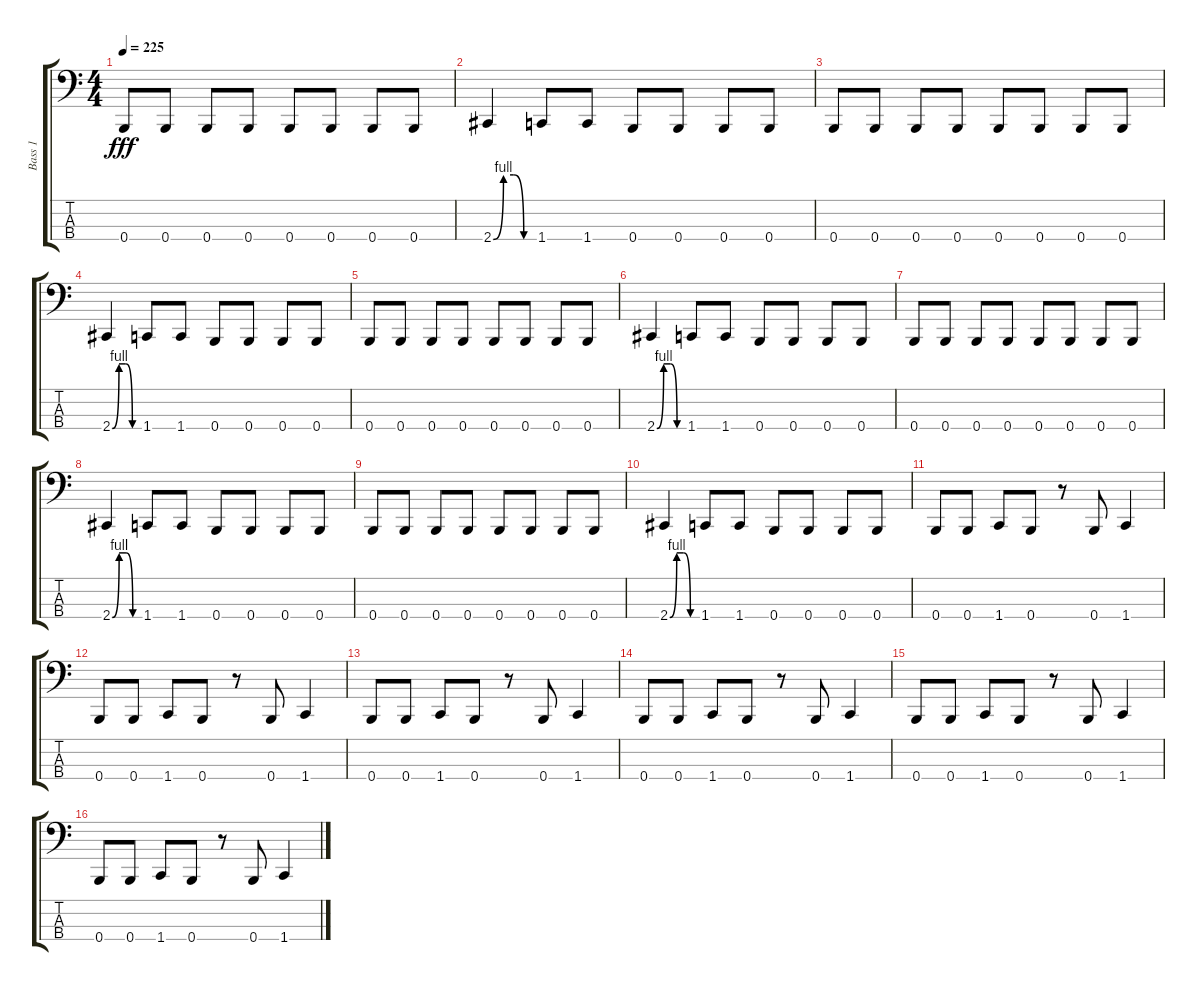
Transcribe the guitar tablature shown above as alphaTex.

\track ("Bass 1" "Bass 1") {instrument electricbasspick}
\staff {score tabs}
\tuning (E2 B1 Gb1 B0) {hide}
\ts (4 4)
\tempo 225
\clef f4
\ks c
0.4.8{dy fff} 0.4.8 0.4.8 0.4.8 0.4.8 0.4.8 0.4.8 0.4.8 |
2.4{be (custom 0 0 15 4 30 4 45 0 60 0)}.4 1.4.8 1.4.8 0.4.8 0.4.8 0.4.8 0.4.8 |
0.4.8 0.4.8 0.4.8 0.4.8 0.4.8 0.4.8 0.4.8 0.4.8 |
2.4{be (custom 0 0 15 4 30 4 45 0 60 0)}.4 1.4.8 1.4.8 0.4.8 0.4.8 0.4.8 0.4.8 |
0.4.8 0.4.8 0.4.8 0.4.8 0.4.8 0.4.8 0.4.8 0.4.8 |
2.4{be (custom 0 0 15 4 30 4 45 0 60 0)}.4 1.4.8 1.4.8 0.4.8 0.4.8 0.4.8 0.4.8 |
0.4.8 0.4.8 0.4.8 0.4.8 0.4.8 0.4.8 0.4.8 0.4.8 |
2.4{be (custom 0 0 15 4 30 4 45 0 60 0)}.4 1.4.8 1.4.8 0.4.8 0.4.8 0.4.8 0.4.8 |
0.4.8 0.4.8 0.4.8 0.4.8 0.4.8 0.4.8 0.4.8 0.4.8 |
2.4{be (custom 0 0 15 4 30 4 45 0 60 0)}.4 1.4.8 1.4.8 0.4.8 0.4.8 0.4.8 0.4.8 |
0.4.8 0.4.8 1.4.8 0.4.8 r.8 0.4.8 1.4.4 |
0.4.8 0.4.8 1.4.8 0.4.8 r.8 0.4.8 1.4.4 |
0.4.8 0.4.8 1.4.8 0.4.8 r.8 0.4.8 1.4.4 |
0.4.8 0.4.8 1.4.8 0.4.8 r.8 0.4.8 1.4.4 |
0.4.8 0.4.8 1.4.8 0.4.8 r.8 0.4.8 1.4.4 |
0.4.8 0.4.8 1.4.8 0.4.8 r.8 0.4.8 1.4.4
